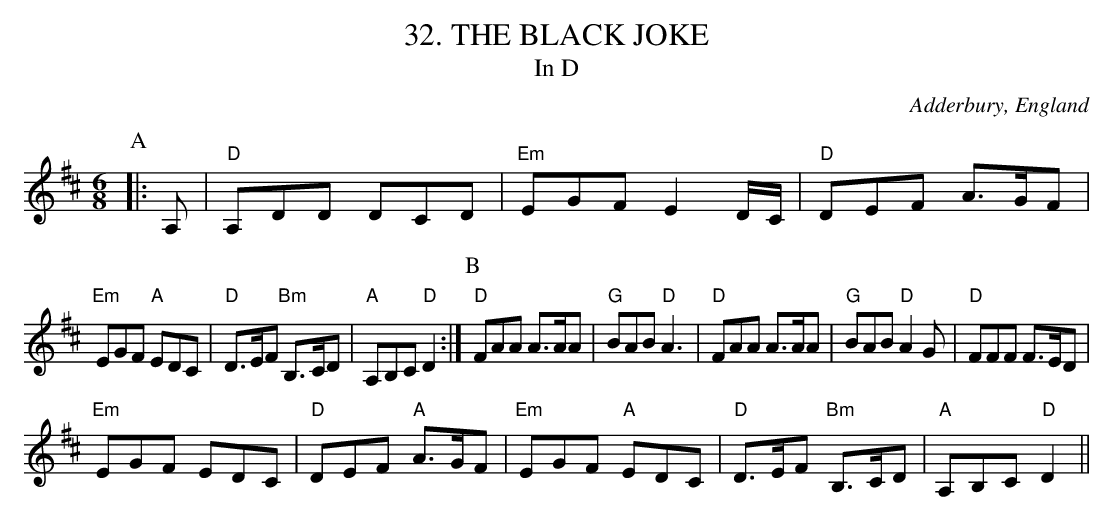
X:1
T:32. THE BLACK JOKE
T: In D
M:6/8
O:Adderbury, England
K:D
P:A
|:\
A,|"D"A,DD DCD|"Em"EGF E2D/2C/2|"D"DEF A>GF|
"Em"EGF "A"EDC|"D"D>EF "Bm"B,>CD|"A"A,B,C "D"D2:|\
P:B
"D"FAA A>AA|"G"BAB "D"A3|"D"FAA A>AA|"G"BAB "D"A2G|"D"FFF F>ED|
"Em"EGF EDC|"D" DEF "A"A>GF|"Em"EGF "A"EDC|"D"D>EF "Bm"B,>CD|"A"A,B,C "D"D2||
